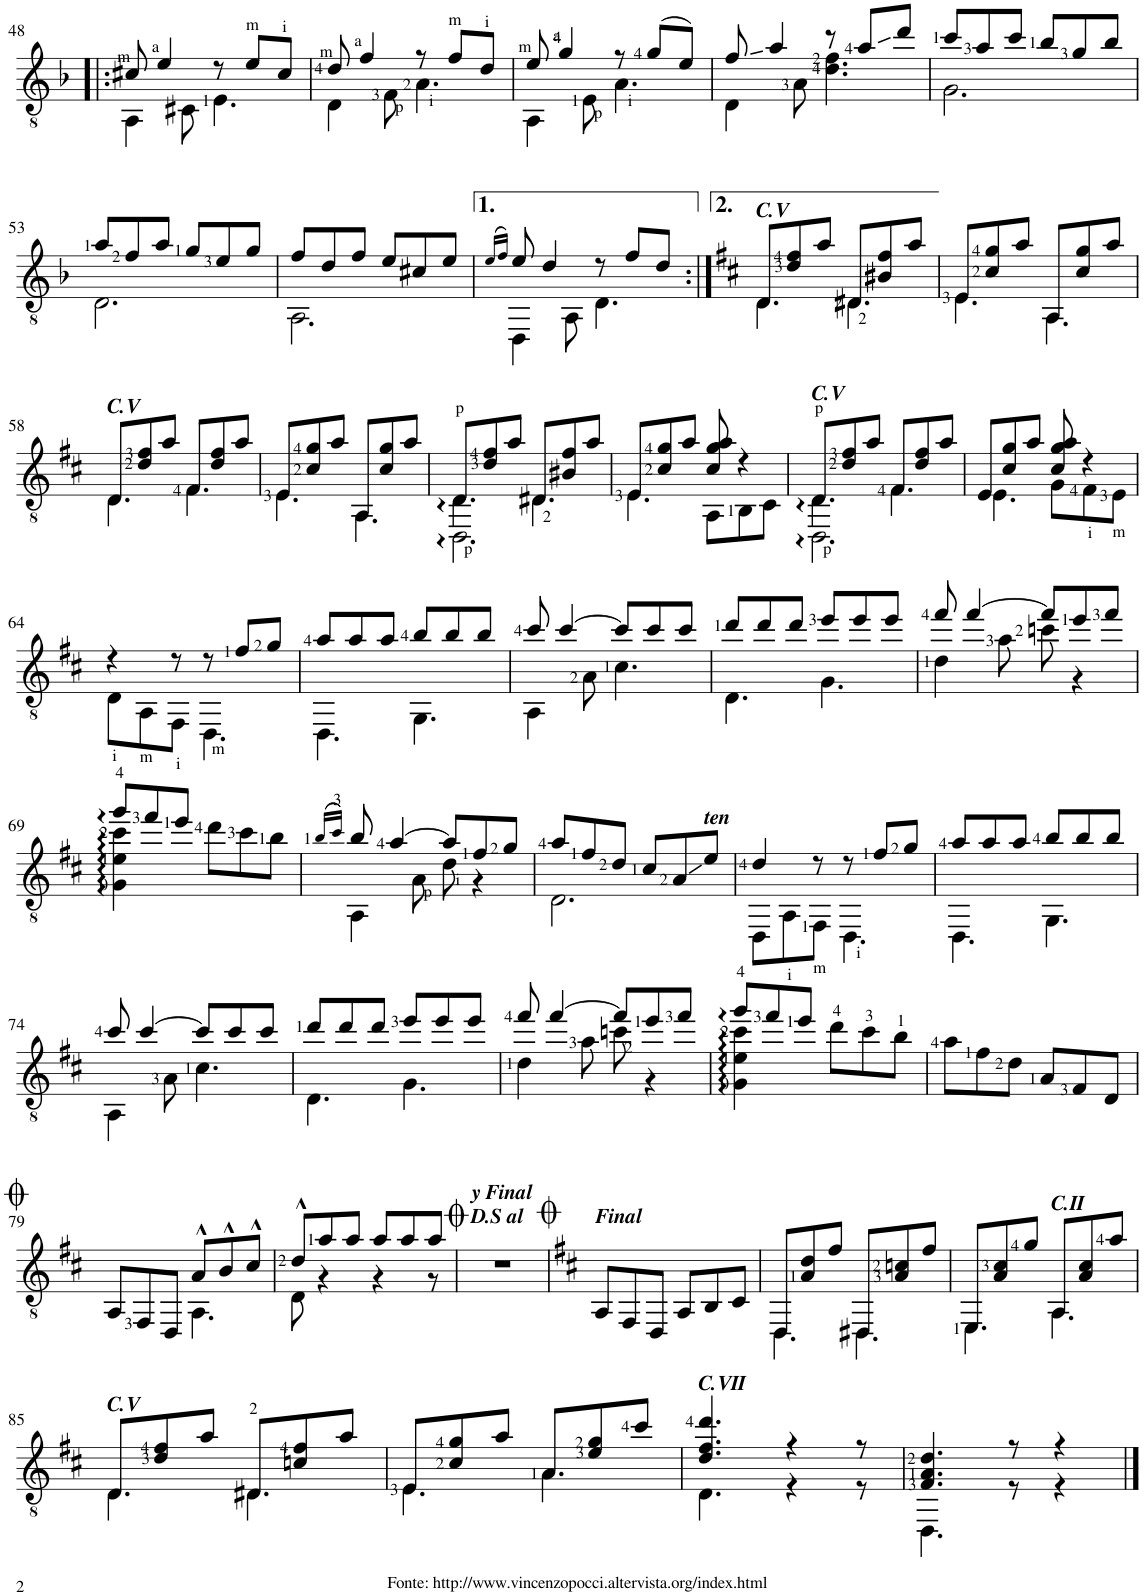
**kern
*part1
*staff1
*I"Guitar
*I'Guit.
!!LO:PB:g=z
*clefGv2
*k[b-]
*M6/8
=48!|:
*^
8c#X/	4AA\
4e/	.
.	8C#X\
8r	4.E\
8e/L	.
8c#/J	.
=49	=49
8d/	4D\
4f/	.
.	8F\
8r	4.A\
8f/L	.
8d/J	.
=50	=50
8e/	4AA\
4g/	.
.	8E\
8r	4.A\
(8g/L	.
8e/J)	.
=51	=51
8f/	4D\
4a/	.
.	8A\
8r	4.d\ 4.f\
8a/L	.
8dd/J	.
=52	=52
8cc/L	2.G\
8a/	.
8cc/J	.
8b-/L	.
8g/	.
8b-/J	.
!!LO:LB:g=z	!!
=53	=53
8a/L	2.D\
8f/	.
8a/J	.
8g/L	.
8e/	.
8g/J	.
=54	=54
8f/L	2.AA\
8d/	.
8f/J	.
8e/L	.
8c#X/	.
8e/J	.
=55	=55
(16qe/LL	.
16qf/JJ)	.
8e/	4DD\
4d/	.
.	8AA\
8r	4.D\
8f/L	.
8d/J	.
=56:|!	=56:|!
*k[f#c#]	*
!LO:TX:a:Bi:t=C.V	!
8D/L	4.D\
8d/ 8f#/	.
8a/J	.
8D#X/L	4.D#\
8B#X/ 8f#/	.
8a/J	.
=57	=57
8E/L	4.E\
8c#/ 8g/	.
8a/J	.
8AA/L	4.AA\
8c#/ 8g/	.
8a/J	.
!!LO:LB:g=z	!!
=58	=58
!LO:TX:a:Bi:t=C.V	!
8D/L	4.D\
8d/ 8f#/	.
8a/J	.
8F#/L	4.F#\
8d/ 8f#/	.
8a/J	.
=59	=59
8E/L	4.E\
8c#/ 8g/	.
8a/J	.
8AA/L	4.AA\
8c#/ 8g/	.
8a/J	.
=60	=60
*	*^
8D/L	4.D\	2.DD\
8d/ 8f#/	.	.
8a/J	.	.
8D#X/L	4.D#\	.
8B#X/ 8f#/	.	.
8a/J	.	.
*	*v	*v
=61	=61
8E/L	4.E\
8c#/ 8g/	.
8a/J	.
8c#/ 8g/ 8a/	8AA\L
4r	8BB\
.	8C#\J
=62	=62
*	*^
!LO:TX:a:Bi:t=C.V	!	!
8D/L	4.D\	2.DD\
8d/ 8f#/	.	.
8a/J	.	.
8F#/L	4.F#\	.
8d/ 8f#/	.	.
8a/J	.	.
*	*v	*v
=63	=63
8E/L	4.E\
8c#/ 8g/	.
8a/J	.
8c#/ 8g/ 8a/	8G\L
4r	8F#\
.	8E\J
!!LO:LB:g=z	!!
=64	=64
4r	8D\L
.	8AA\
8r	8FF#\J
8r	4.DD\
8f#/L	.
8g/J	.
=65	=65
8a/L	4.DD\
8a/	.
8a/J	.
8b/L	4.GG\
8b/	.
8b/J	.
=66	=66
8cc#/	4AA\
[4cc#/	.
.	8A\
8cc#/L]	4.c#\
8cc#/	.
8cc#/J	.
=67	=67
8dd/L	4.D\
8dd/	.
8dd/J	.
8ee/L	4.G\
8ee/	.
8ee/J	.
=68	=68
8ff#/	4d\
[4ff#/	.
.	8a\
8ff#/L]	8ccn\
8ee/	4r
8ff#/J	.
!!LO:LB:g=z	!!
=69	=69
8gg/L	4G\ 4e\ 4cc#\
8ff#/	.
8ee/J	2ryy
8dd\L	.
8cc#\	.
8b\J	.
=70	=70
(16qb/LL	.
16qcc#/JJ)	.
8b/	4AA\
[4a/	.
.	8A\
8a/L]	8d\
8f#/	4r
8g/J	.
=71	=71
8a/L	2.D\
8f#/	.
8d/J	.
8c#/L	.
8A/	.
!LO:TX:a:Bi:t=ten	!
8e/J	.
=72	=72
4d/	8DD\L
.	8AA\
8r	8FF#\J
8r	4.DD\
8f#/L	.
8g/J	.
=73	=73
8a/L	4.DD\
8a/	.
8a/J	.
8b/L	4.GG\
8b/	.
8b/J	.
!!LO:LB:g=z	!!
=74	=74
8cc#/	4AA\
[4cc#/	.
.	8A\
8cc#/L]	4.c#\
8cc#/	.
8cc#/J	.
=75	=75
8dd/L	4.D\
8dd/	.
8dd/J	.
8ee/L	4.G\
8ee/	.
8ee/J	.
=76	=76
8ff#/	4d\
[4ff#/	.
.	8a\
8ff#/L]	8ccn\
8ee/	4r
8ff#/J	.
=77	=77
8gg/L	4G\ 4e\ 4cc#\
8ff#/	.
8ee/J	2ryy
8dd\L	.
8cc#\	.
8b\J	.
*v	*v
=78
8a\L
8f#\
8d\J
8A/L
8F#/
8D/J
!!LO:LB:g=z
=79
*^
8AA/L	4.ryy
8FF#/	.
8DD/J	.
8A^^/L	4.AA\
8B^^/	.
8c#^^/J	.
=80	=80
8d^^/L	8D\
8a/	4r
8a/J	.
8a/L	4r
8a/	.
8a/J	8r
=81	=81
!LO:TX:a:Bi:t=D.S al	!
!LO:TX:a:Bi:t=y Final	!
*v	*v
2.r
=82
*k[f#c#]
!LO:TX:a:Bi:t=Final
8AA/L
8FF#/
8DD/J
8AA/L
8BB/
8C#/J
=83
*^
8DD/L	4.DD\
8A/ 8d/	.
8f#/J	.
8DD#X/L	4.DD#\
8A/ 8cn/	.
8f#/J	.
=84	=84
8EE/L	4.EE\
8A/ 8c#/	.
8g/J	.
!LO:TX:a:Bi:t=C.II	!
8AA/L	4.AA\
8A/ 8c#/	.
8a/J	.
!!LO:LB:g=z	!!
=85	=85
!LO:TX:a:Bi:t=C.V	!
8D/L	4.D\
8d/ 8f#/	.
8a/J	.
8D#X/L	4.D#\
8cn/ 8f#/	.
8a/J	.
=86	=86
8E/L	4.E\
8c#/ 8g/	.
8a/J	.
8A/L	4.A\
8e/ 8g/	.
8cc#/J	.
=87	=87
!LO:TX:a:Bi:t=C.VII	!
4.d/ 4.f#/ 4.dd/	4.D\
4r	4r
8r	8r
=88	=88
4.F#/ 4.A/ 4.d/	4.DD\
8r	8r
4r	4r
*v	*v
==
*-
